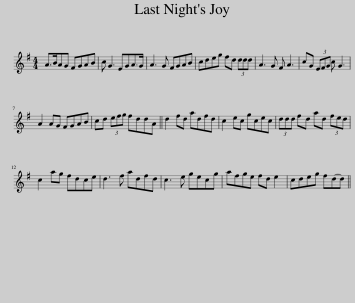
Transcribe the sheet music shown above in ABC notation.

X:1
L:1/8
M:4/4
I:linebreak $
K:G
V:1 treble
V:1
 A>BAG FGAB | c G3 EGA>G | A3 G FGAB | cdeg fd (3ddd | A3 G F A3 | %5
 cG (3EFG c G3 |$ A2 AG FGAB | cd (3efg fddA || d2 fd adfd | c2 ec gcec | %10
 (3ddd fd ad (3fed |$ c2 ag fdce | d3 f adfd | c3 e gecg | afge fd e2 | %15
 cdeg fd-d || %16
